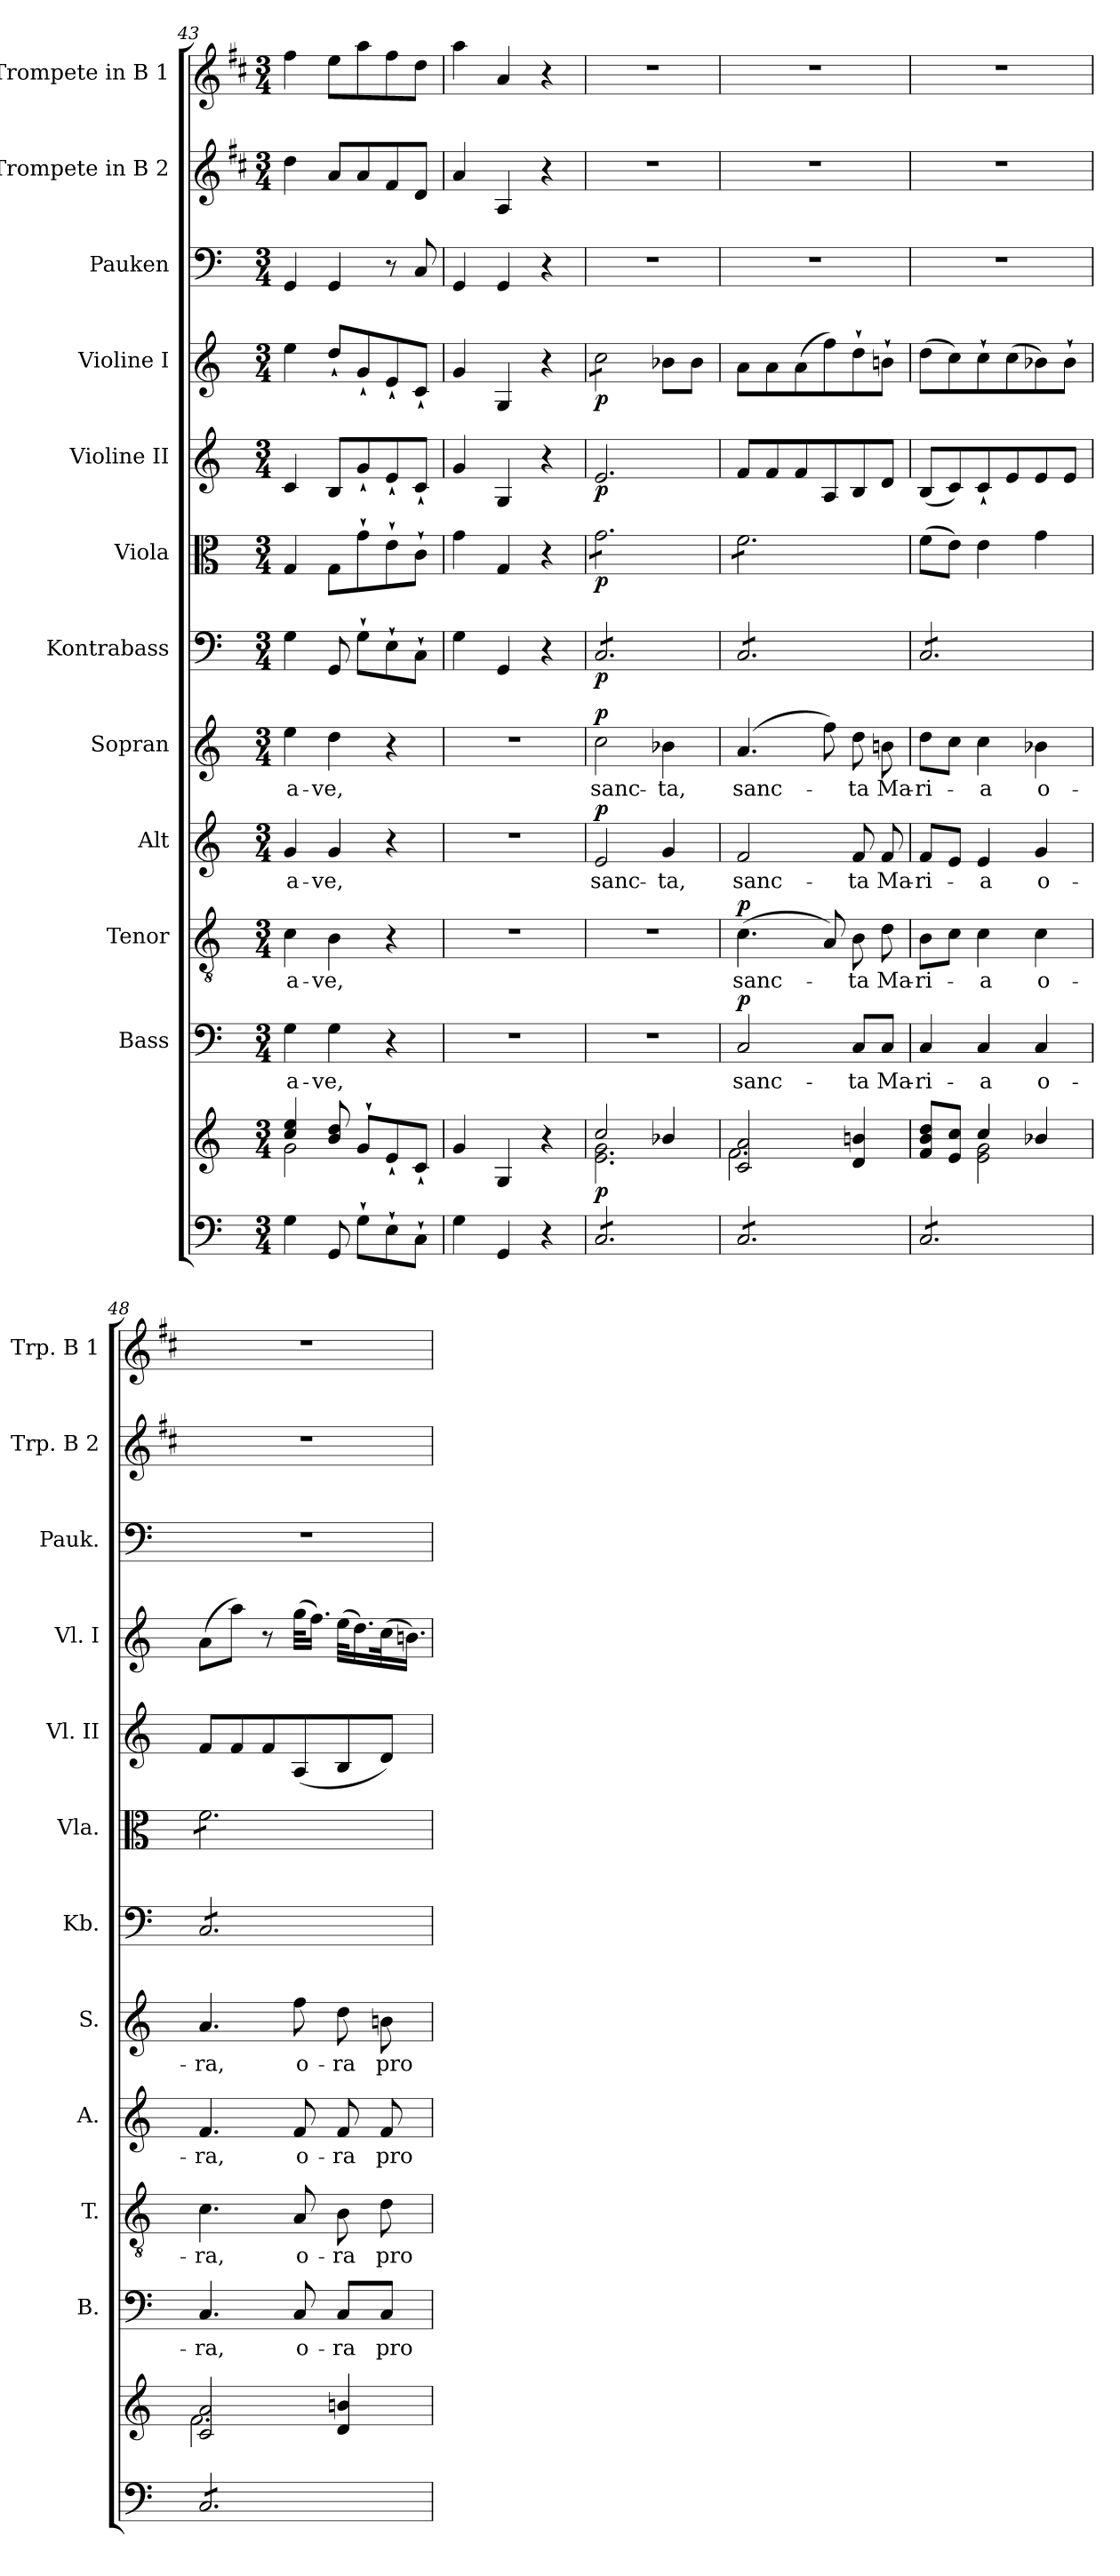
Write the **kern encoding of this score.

**kern	**kern	**dynam	**kern	**text	**dynam	**kern	**text	**dynam	**kern	**text	**dynam	**kern	**text	**dynam	**kern	**dynam	**kern	**dynam	**kern	**dynam	**kern	**dynam	**kern	**kern	**kern
*part12	*part12	*part12	*part11	*part11	*part11	*part10	*part10	*part10	*part9	*part9	*part9	*part8	*part8	*part8	*part7	*part7	*part6	*part6	*part5	*part5	*part4	*part4	*part3	*part2	*part1
*staff13	*staff12	*staff12/13	*staff11	*staff11	*staff11	*staff10	*staff10	*staff10	*staff9	*staff9	*staff9	*staff8	*staff8	*staff8	*staff7	*staff7	*staff6	*staff6	*staff5	*staff5	*staff4	*staff4	*staff3	*staff2	*staff1
*	*	*	*I"Bass	*	*	*I"Tenor	*	*	*I"Alt	*	*	*I"Sopran	*	*	*I"Kontrabass	*	*I"Viola	*	*I"Violine II	*	*I"Violine I	*	*I"Pauken	*I"Trompete in B 2	*I"Trompete in B 1
*	*	*	*I'B.	*	*	*I'T.	*	*	*I'A.	*	*	*I'S.	*	*	*I'Kb.	*	*I'Vla.	*	*I'Vl. II	*	*I'Vl. I	*	*I'Pauk.	*I'Trp. B 2	*I'Trp. B 1
*clefF4	*clefG2	*	*clefF4	*	*	*clefGv2	*	*	*clefG2	*	*	*clefG2	*	*	*clefF4	*	*clefC3	*	*clefG2	*	*clefG2	*	*clefF4	*clefG2	*clefG2
*	*	*	*	*	*	*	*	*	*	*	*	*	*	*	*ITrd7c12	*	*	*	*	*	*	*	*	*ITrd1c2	*ITrd1c2
*k[]	*k[]	*	*k[]	*	*	*k[]	*	*	*k[]	*	*	*k[]	*	*	*k[]	*	*k[]	*	*k[]	*	*k[]	*	*k[]	*k[]	*k[]
*C:	*C:	*	*C:	*	*	*C:	*	*	*C:	*	*	*C:	*	*	*C:	*	*C:	*	*C:	*	*C:	*	*C:	*C:	*C:
*M3/4	*M3/4	*	*M3/4	*	*	*M3/4	*	*	*M3/4	*	*	*M3/4	*	*	*M3/4	*	*M3/4	*	*M3/4	*	*M3/4	*	*M3/4	*M3/4	*M3/4
=43	=43	=43	=43	=43	=43	=43	=43	=43	=43	=43	=43	=43	=43	=43	=43	=43	=43	=43	=43	=43	=43	=43	=43	=43	=43
*	*^	*	*	*	*	*	*	*	*	*	*	*	*	*	*	*	*	*	*	*	*	*	*	*	*
!	!	!	!	!	!LO:LY:b	!	!	!LO:LY:b	!	!	!LO:LY:b	!	!	!LO:LY:b	!	!	!	!	!	!	!	!	!	!	!	!
4G\	4cc/ 4ee/	2g\	.	4G\	a-	.	4c\	a-	.	4g/	a-	.	4ee\	a-	.	4GG\	.	4G/	.	4c/	.	4ee\	.	4GG/	4cc\	4ee\
!	!	!	!	!	!LO:LY:b	!	!	!LO:LY:b	!	!	!LO:LY:b	!	!	!LO:LY:b	!	!	!	!	!	!	!	!	!	!	!	!
8GG/	8b/ 8dd/	.	.	4G\	-ve,	.	4B\	-ve,	.	4g/	-ve,	.	4dd\	-ve,	.	8GGG/	.	8G\L	.	8B/L	.	8dd`</L	.	4GG/	8g/L	8dd\L
8G`>\L	8g`</L	.	.	.	.	.	.	.	.	.	.	.	.	.	.	8GG`>\L	.	8g`>\	.	8g`</	.	8g`</	.	.	8g/	8gg\
8E`>\	8e`</	4ryy	.	4r	.	.	4r	.	.	4r	.	.	4r	.	.	8EE`>\	.	8e`>\	.	8e`</	.	8e`</	.	8r	8e/	8ee\
8C`>\J	8c`</J	.	.	.	.	.	.	.	.	.	.	.	.	.	.	8CC`>\J	.	8c`>\J	.	8c`</J	.	8c`</J	.	8C/	8c/J	8cc\J
*	*v	*v	*	*	*	*	*	*	*	*	*	*	*	*	*	*	*	*	*	*	*	*	*	*	*	*
=44	=44	=44	=44	=44	=44	=44	=44	=44	=44	=44	=44	=44	=44	=44	=44	=44	=44	=44	=44	=44	=44	=44	=44	=44	=44
4G\	4g/	.	2.r	.	.	2.r	.	.	2.r	.	.	2.r	.	.	4GG\	.	4g\	.	4g/	.	4g/	.	4GG/	4g/	4gg\
4GG/	4G/	.	.	.	.	.	.	.	.	.	.	.	.	.	4GGG/	.	4G/	.	4G/	.	4G/	.	4GG/	4G/	4g/
4r	4r	.	.	.	.	.	.	.	.	.	.	.	.	.	4r	.	4r	.	4r	.	4r	.	4r	4r	4r
=45	=45	=45	=45	=45	=45	=45	=45	=45	=45	=45	=45	=45	=45	=45	=45	=45	=45	=45	=45	=45	=45	=45	=45	=45	=45
*	*^	*	*	*	*	*	*	*	*	*	*	*	*	*	*	*	*	*	*	*	*	*	*	*	*
!	!	!	!LO:DY:a=2	!	!	!	!	!	!	!	!LO:LY:b	!LO:DY:a	!	!LO:LY:b	!LO:DY:a	!	!LO:DY:b	!	!LO:DY:b	!	!LO:DY:b	!	!LO:DY:b	!	!	!
*tremolo	*	*	*	*	*	*	*	*	*	*	*	*	*	*	*	*	*	*	*	*	*	*	*	*	*	*
*	*	*	*	*	*	*	*	*	*	*	*	*	*	*	*	*tremolo	*	*	*	*	*	*	*	*	*	*
*	*	*	*	*	*	*	*	*	*	*	*	*	*	*	*	*	*	*tremolo	*	*	*	*	*	*	*	*
*	*	*	*	*	*	*	*	*	*	*	*	*	*	*	*	*	*	*	*	*	*	*tremolo	*	*	*	*
8C/L	2cc/	2.e\ 2.g\	p	2.r	.	.	2.r	.	.	2e/	sanc-	p	2cc\	sanc-	p	8CC/L	p	8g\L	p	2.e/	p	8cc\L	p	2.r	2.r	2.r
8C/	.	.	.	.	.	.	.	.	.	.	.	.	.	.	.	8CC/	.	8g\	.	.	.	8cc\	.	.	.	.
8C/	.	.	.	.	.	.	.	.	.	.	.	.	.	.	.	8CC/	.	8g\	.	.	.	8cc\	.	.	.	.
8C/	.	.	.	.	.	.	.	.	.	.	.	.	.	.	.	8CC/	.	8g\	.	.	.	8cc\J	.	.	.	.
*	*	*	*	*	*	*	*	*	*	*	*	*	*	*	*	*	*	*	*	*	*	*Xtremolo	*	*	*	*
!	!	!	!	!	!	!	!	!	!	!	!LO:LY:b	!	!	!LO:LY:b	!	!	!	!	!	!	!	!	!	!	!	!
8C/	4b-X/	.	.	.	.	.	.	.	.	4g/	-ta,	.	4b-X\	-ta,	.	8CC/	.	8g\	.	.	.	8b-X\L	.	.	.	.
8C/J	.	.	.	.	.	.	.	.	.	.	.	.	.	.	.	8CC/J	.	8g\J	.	.	.	8b-\J	.	.	.	.
!!LO:PB:g=z
=46	=46	=46	=46	=46	=46	=46	=46	=46	=46	=46	=46	=46	=46	=46	=46	=46	=46	=46	=46	=46	=46	=46	=46	=46	=46	=46
!	!	!	!	!	!LO:LY:b	!LO:DY:a	!	!LO:LY:b	!LO:DY:a	!	!LO:LY:b	!	!	!LO:LY:b	!	!	!	!	!	!	!	!	!	!	!	!
8C/L	2c/ 2a/	2.f\	.	2C/	sanc-	p	(>4.c\	sanc-	p	2f/	sanc-	.	(4.a/	sanc-	.	8CC/L	.	8f\L	.	8f/L	.	8a\L	.	2.r	2.r	2.r
8C/	.	.	.	.	.	.	.	.	.	.	.	.	.	.	.	8CC/	.	8f\	.	8f/	.	8a\	.	.	.	.
8C/	.	.	.	.	.	.	.	.	.	.	.	.	.	.	.	8CC/	.	8f\	.	8f/	.	(>8a\	.	.	.	.
8C/	.	.	.	.	.	.	8A/)	.	.	.	.	.	8ff\)	.	.	8CC/	.	8f\	.	8A/	.	8ff\)	.	.	.	.
!	!	!	!	!	!LO:LY:b	!	!	!LO:LY:b	!	!	!LO:LY:b	!	!	!LO:LY:b	!	!	!	!	!	!	!	!	!	!	!	!
8C/	4d/ 4bn/	.	.	8C/L	-ta	.	8B\	-ta	.	8f/	-ta	.	8dd\	-ta	.	8CC/	.	8f\	.	8B/	.	8dd`>\	.	.	.	.
!	!	!	!	!	!LO:LY:b	!	!	!LO:LY:b	!	!	!LO:LY:b	!	!	!LO:LY:b	!	!	!	!	!	!	!	!	!	!	!	!
8C/J	.	.	.	8C/J	Ma-	.	8d\	Ma-	.	8f/	Ma-	.	8bn\	Ma-	.	8CC/J	.	8f\J	.	8d/J	.	8bn`>\J	.	.	.	.
*	*	*	*	*	*	*	*	*	*	*	*	*	*	*	*	*	*	*Xtremolo	*	*	*	*	*	*	*	*
=47	=47	=47	=47	=47	=47	=47	=47	=47	=47	=47	=47	=47	=47	=47	=47	=47	=47	=47	=47	=47	=47	=47	=47	=47	=47	=47
!	!	!	!	!	!LO:LY:b	!	!	!LO:LY:b	!	!	!LO:LY:b	!	!	!LO:LY:b	!	!	!	!	!	!	!	!	!	!	!	!
8C/L	8f/ 8b/ 8dd/L	4ryy	.	4C/	-ri-	.	8B\L	-ri-	.	8f/L	-ri-	.	8dd\L	-ri-	.	8CC/L	.	(>8f\L	.	(<8B/L	.	(>8dd\L	.	2.r	2.r	2.r
8C/	8e/ 8cc/J	.	.	.	.	.	8c\J	.	.	8e/J	.	.	8cc\J	.	.	8CC/	.	8e\J)	.	8c/)	.	8cc\)	.	.	.	.
!	!	!	!	!	!LO:LY:b	!	!	!LO:LY:b	!	!	!LO:LY:b	!	!	!LO:LY:b	!	!	!	!	!	!	!	!	!	!	!	!
8C/	4cc/	2e\ 2g\	.	4C/	-a	.	4c\	-a	.	4e/	-a	.	4cc\	-a	.	8CC/	.	4e\	.	8c`</	.	8cc`>\	.	.	.	.
8C/	.	.	.	.	.	.	.	.	.	.	.	.	.	.	.	8CC/	.	.	.	8e/	.	(>8cc\	.	.	.	.
!	!	!	!	!	!LO:LY:b	!	!	!LO:LY:b	!	!	!LO:LY:b	!	!	!LO:LY:b	!	!	!	!	!	!	!	!	!	!	!	!
8C/	4b-X/	.	.	4C/	o-	.	4c\	o-	.	4g/	o-	.	4b-X\	o-	.	8CC/	.	4g\	.	8e/	.	8b-X\)	.	.	.	.
8C/J	.	.	.	.	.	.	.	.	.	.	.	.	.	.	.	8CC/J	.	.	.	8e/J	.	8b-`>\J	.	.	.	.
=48	=48	=48	=48	=48	=48	=48	=48	=48	=48	=48	=48	=48	=48	=48	=48	=48	=48	=48	=48	=48	=48	=48	=48	=48	=48	=48
!	!	!	!	!	!LO:LY:b	!	!	!LO:LY:b	!	!	!LO:LY:b	!	!	!LO:LY:b	!	!	!	!	!	!	!	!	!	!	!	!
*	*	*	*	*	*	*	*	*	*	*	*	*	*	*	*	*	*	*tremolo	*	*	*	*	*	*	*	*
8C/L	2c/ 2a/	2.f\	.	4.C/	-ra,	.	4.c\	-ra,	.	4.f/	-ra,	.	4.a/	-ra,	.	8CC/L	.	8f\L	.	8f/L	.	(>8a\L	.	2.r	2.r	2.r
8C/	.	.	.	.	.	.	.	.	.	.	.	.	.	.	.	8CC/	.	8f\	.	8f/	.	8aa\J)	.	.	.	.
8C/	.	.	.	.	.	.	.	.	.	.	.	.	.	.	.	8CC/	.	8f\	.	8f/	.	8r	.	.	.	.
!	!	!	!	!	!LO:LY:b	!	!	!LO:LY:b	!	!	!LO:LY:b	!	!	!LO:LY:b	!	!	!	!	!	!	!	!	!	!	!	!
8C/	.	.	.	8C/	o-	.	8A/	o-	.	8f/	o-	.	8ff\	o-	.	8CC/	.	8f\	.	(<8A/	.	(>32gg\KLL	.	.	.	.
.	.	.	.	.	.	.	.	.	.	.	.	.	.	.	.	.	.	.	.	.	.	16.ff\JJ)	.	.	.	.
!	!	!	!	!	!LO:LY:b	!	!	!LO:LY:b	!	!	!LO:LY:b	!	!	!LO:LY:b	!	!	!	!	!	!	!	!	!	!	!	!
8C/	4d/ 4bn/	.	.	8C/L	-ra	.	8B\	-ra	.	8f/	-ra	.	8dd\	-ra	.	8CC/	.	8f\	.	8B/	.	(>32ee\KLL	.	.	.	.
.	.	.	.	.	.	.	.	.	.	.	.	.	.	.	.	.	.	.	.	.	.	16.dd\)	.	.	.	.
!	!	!	!	!	!LO:LY:b	!	!	!LO:LY:b	!	!	!LO:LY:b	!	!	!LO:LY:b	!	!	!	!	!	!	!	!	!	!	!	!
8C/J	.	.	.	8C/J	pro	.	8d\	pro	.	8f/	pro	.	8bn\	pro	.	8CC/J	.	8f\J	.	8d/J)	.	(>32cc\k	.	.	.	.
*	*	*	*	*	*	*	*	*	*	*	*	*	*	*	*	*	*	*Xtremolo	*	*	*	*	*	*	*	*
*	*	*	*	*	*	*	*	*	*	*	*	*	*	*	*	*Xtremolo	*	*	*	*	*	*	*	*	*	*
*Xtremolo	*	*	*	*	*	*	*	*	*	*	*	*	*	*	*	*	*	*	*	*	*	*	*	*	*	*
.	.	.	.	.	.	.	.	.	.	.	.	.	.	.	.	.	.	.	.	.	.	16.bn\JJ)	.	.	.	.
*	*v	*v	*	*	*	*	*	*	*	*	*	*	*	*	*	*	*	*	*	*	*	*	*	*	*	*
=	=	=	=	=	=	=	=	=	=	=	=	=	=	=	=	=	=	=	=	=	=	=	=	=	=
*-	*-	*-	*-	*-	*-	*-	*-	*-	*-	*-	*-	*-	*-	*-	*-	*-	*-	*-	*-	*-	*-	*-	*-	*-	*-
